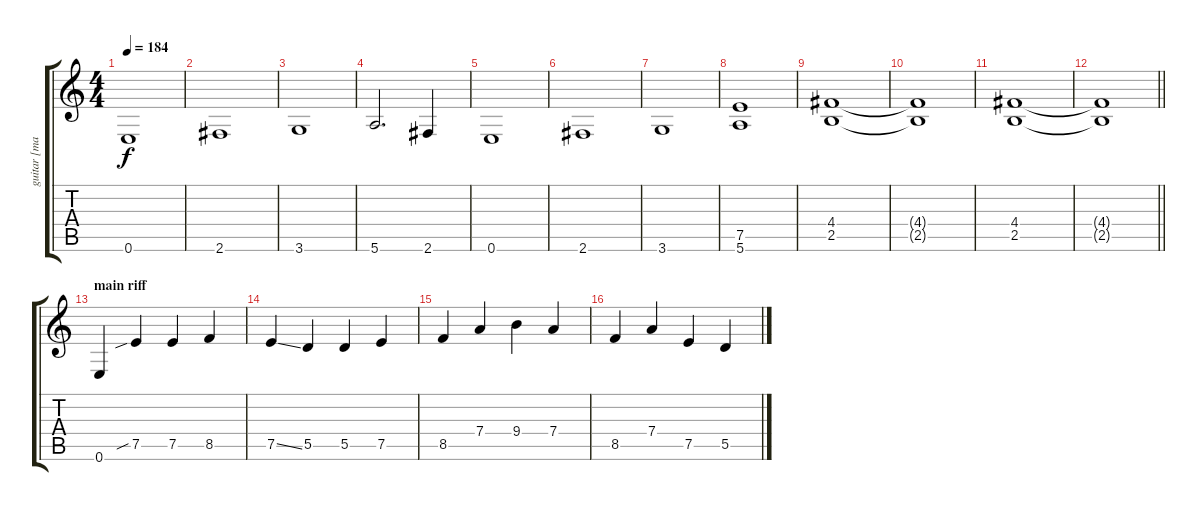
\track ("guitar [maneki]" "guitar [ma") {instrument distortionguitar}
\staff {score tabs}
\tuning (E4 B3 G3 D3 A2 E2) {hide}
\ts (4 4)
\tempo 184
\clef g2
\ks c
0.6.1{dy f} |
2.6.1 |
3.6.1 |
5.6.2{d} 2.6.4 |
0.6.1 |
2.6.1 |
3.6.1 |
(7.5 5.6).1 |
(4.4 2.5).1 |
(4.4{t} 2.5{t}).1 |
(4.4 2.5).1 |
\barLineRight lightlight
(4.4{t} 2.5{t}).1 |
\section ("" "main riff")
0.6.4 7.5{sib}.4 7.5.4 8.5.4 |
7.5{ss}.4 5.5.4 5.5.4 7.5.4 |
8.5.4 7.4.4 9.4.4 7.4.4 |
8.5.4 7.4.4 7.5.4 5.5.4
